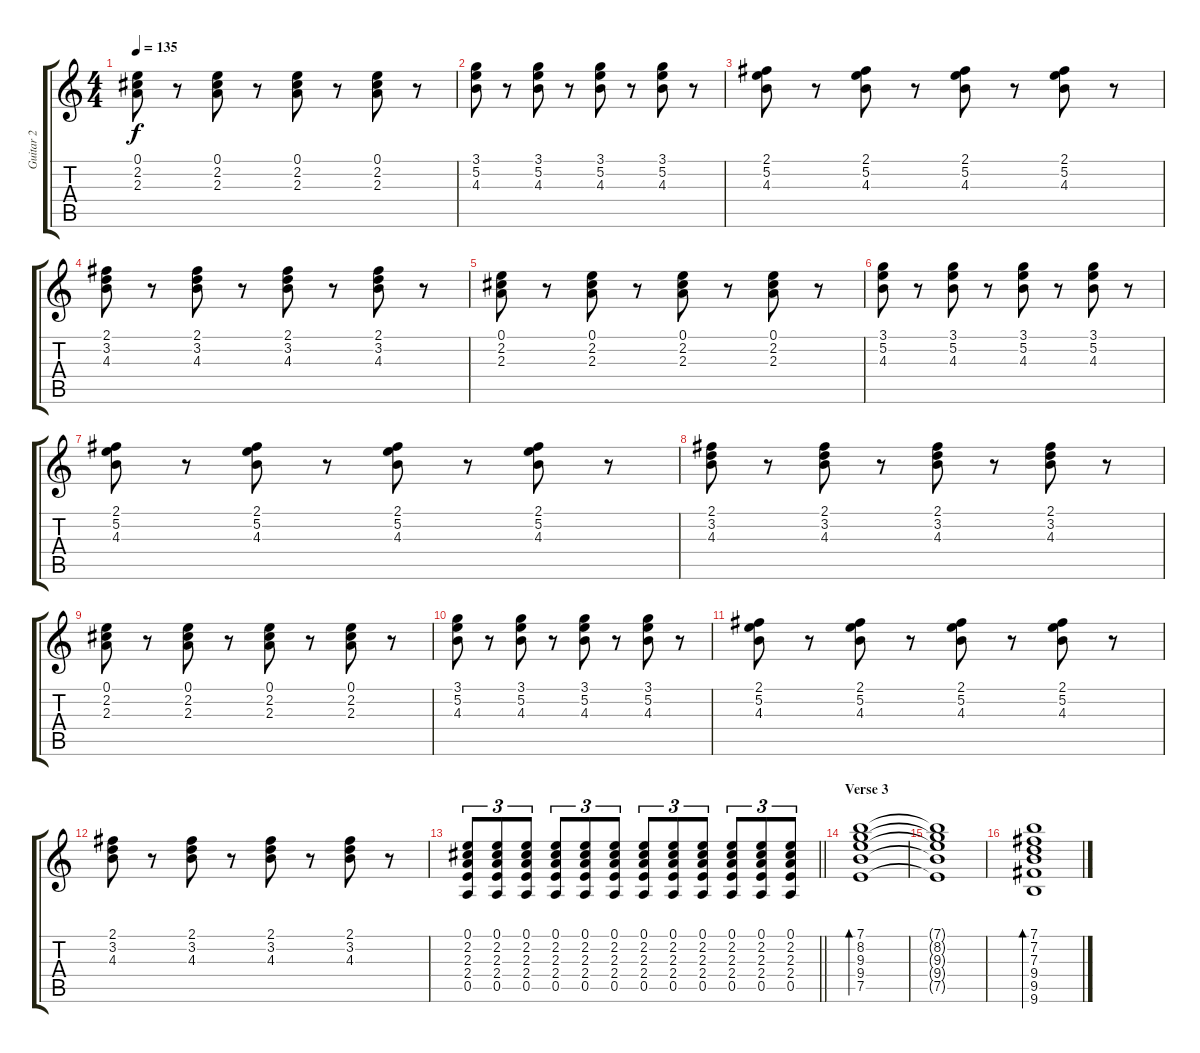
\track ("Guitar 2" "Guitar 2") {instrument distortionguitar}
\staff {score tabs}
\tuning (E4 B3 G3 D3 A2 D2) {hide}
\ts (4 4)
\tempo 135
\clef g2
\ks c
(0.1 2.2 2.3).8{dy f} r.8 (0.1 2.2 2.3).8 r.8 (0.1 2.2 2.3).8 r.8 (0.1 2.2 2.3).8 r.8 |
(3.1 5.2 4.3).8 r.8 (3.1 5.2 4.3).8 r.8 (3.1 5.2 4.3).8 r.8 (3.1 5.2 4.3).8 r.8 |
(2.1 5.2 4.3).8 r.8 (2.1 5.2 4.3).8 r.8 (2.1 5.2 4.3).8 r.8 (2.1 5.2 4.3).8 r.8 |
(2.1 3.2 4.3).8 r.8 (2.1 3.2 4.3).8 r.8 (2.1 3.2 4.3).8 r.8 (2.1 3.2 4.3).8 r.8 |
(0.1 2.2 2.3).8 r.8 (0.1 2.2 2.3).8 r.8 (0.1 2.2 2.3).8 r.8 (0.1 2.2 2.3).8 r.8 |
(3.1 5.2 4.3).8 r.8 (3.1 5.2 4.3).8 r.8 (3.1 5.2 4.3).8 r.8 (3.1 5.2 4.3).8 r.8 |
(2.1 5.2 4.3).8 r.8 (2.1 5.2 4.3).8 r.8 (2.1 5.2 4.3).8 r.8 (2.1 5.2 4.3).8 r.8 |
(2.1 3.2 4.3).8 r.8 (2.1 3.2 4.3).8 r.8 (2.1 3.2 4.3).8 r.8 (2.1 3.2 4.3).8 r.8 |
(0.1 2.2 2.3).8 r.8 (0.1 2.2 2.3).8 r.8 (0.1 2.2 2.3).8 r.8 (0.1 2.2 2.3).8 r.8 |
(3.1 5.2 4.3).8 r.8 (3.1 5.2 4.3).8 r.8 (3.1 5.2 4.3).8 r.8 (3.1 5.2 4.3).8 r.8 |
(2.1 5.2 4.3).8 r.8 (2.1 5.2 4.3).8 r.8 (2.1 5.2 4.3).8 r.8 (2.1 5.2 4.3).8 r.8 |
(2.1 3.2 4.3).8 r.8 (2.1 3.2 4.3).8 r.8 (2.1 3.2 4.3).8 r.8 (2.1 3.2 4.3).8 r.8 |
\barLineRight lightlight
(0.1 2.2 2.3 2.4 0.5).8{tu (3 2)} (0.1 2.2 2.3 2.4 0.5).8{tu (3 2)} (0.1 2.2 2.3 2.4 0.5).8{tu (3 2)} (0.1 2.2 2.3 2.4 0.5).8{tu (3 2)} (0.1 2.2 2.3 2.4 0.5).8{tu (3 2)} (0.1 2.2 2.3 2.4 0.5).8{tu (3 2)} (0.1 2.2 2.3 2.4 0.5).8{tu (3 2)} (0.1 2.2 2.3 2.4 0.5).8{tu (3 2)} (0.1 2.2 2.3 2.4 0.5).8{tu (3 2)} (0.1 2.2 2.3 2.4 0.5).8{tu (3 2)} (0.1 2.2 2.3 2.4 0.5).8{tu (3 2)} (0.1 2.2 2.3 2.4 0.5).8{tu (3 2)} |
\section ("" "Verse 3")
(7.1 8.2 9.3 9.4 7.5).1{bd 240 instrument electricguitarclean} |
(7.1{t} 8.2{t} 9.3{t} 9.4{t} 7.5{t}).1 |
(7.1 7.2 7.3 9.4 9.5 9.6).1{bd 240}
